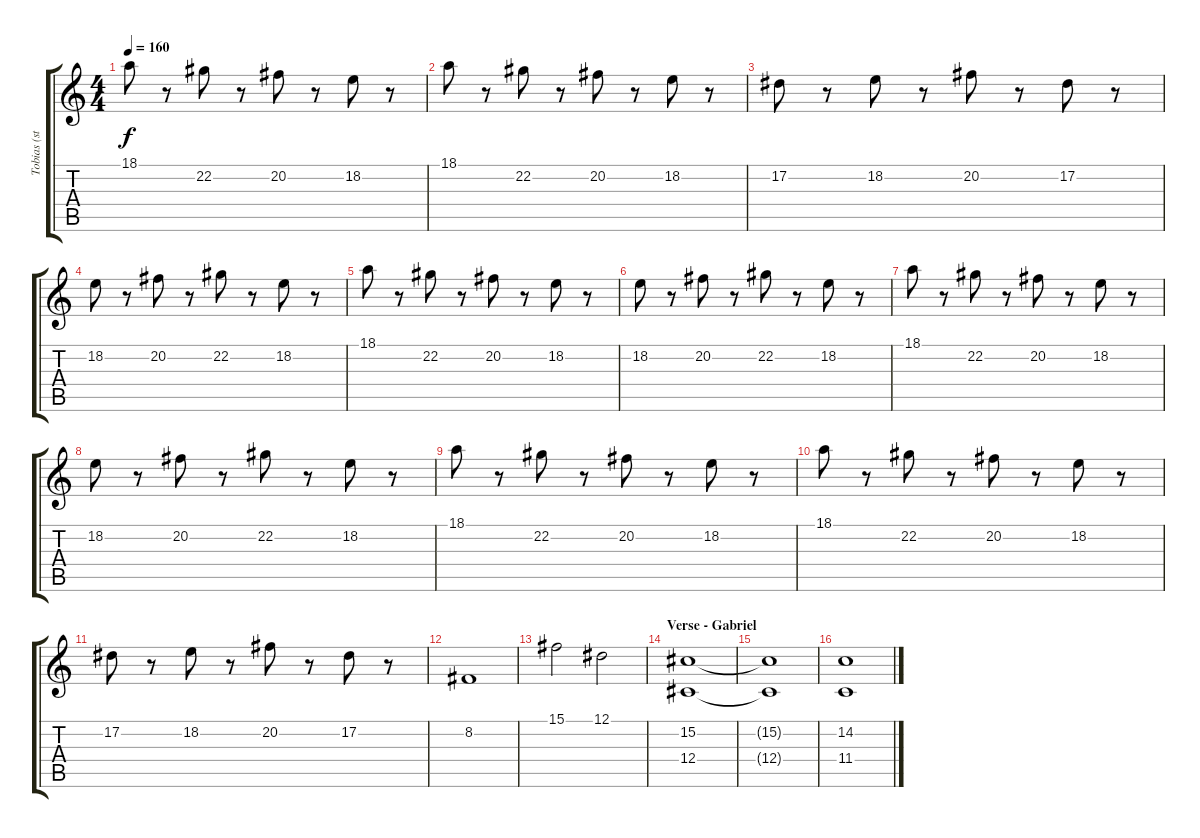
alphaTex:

\track ("Tobias (strings)" "Tobias (st") {instrument stringensemble1}
\staff {score tabs}
\tuning (Eb4 Bb3 Gb3 Db3 Ab2 Eb2) {hide}
\ts (4 4)
\tempo 160
\clef g2
\ks c
18.1.8{dy f} r.8 22.2.8 r.8 20.2.8 r.8 18.2.8 r.8 |
18.1.8 r.8 22.2.8 r.8 20.2.8 r.8 18.2.8 r.8 |
17.2.8 r.8 18.2.8 r.8 20.2.8 r.8 17.2.8 r.8 |
18.2.8 r.8 20.2.8 r.8 22.2.8 r.8 18.2.8 r.8 |
18.1.8 r.8 22.2.8 r.8 20.2.8 r.8 18.2.8 r.8 |
18.2.8 r.8 20.2.8 r.8 22.2.8 r.8 18.2.8 r.8 |
18.1.8 r.8 22.2.8 r.8 20.2.8 r.8 18.2.8 r.8 |
18.2.8 r.8 20.2.8 r.8 22.2.8 r.8 18.2.8 r.8 |
18.1.8 r.8 22.2.8 r.8 20.2.8 r.8 18.2.8 r.8 |
18.1.8 r.8 22.2.8 r.8 20.2.8 r.8 18.2.8 r.8 |
17.2.8 r.8 18.2.8 r.8 20.2.8 r.8 17.2.8 r.8 |
8.2.1 |
15.1.2 12.1.2 |
\section ("" "Verse - Gabriel")
(15.2 12.4).1{volume 9} |
(15.2{t} 12.4{t}).1 |
(14.2 11.4).1
